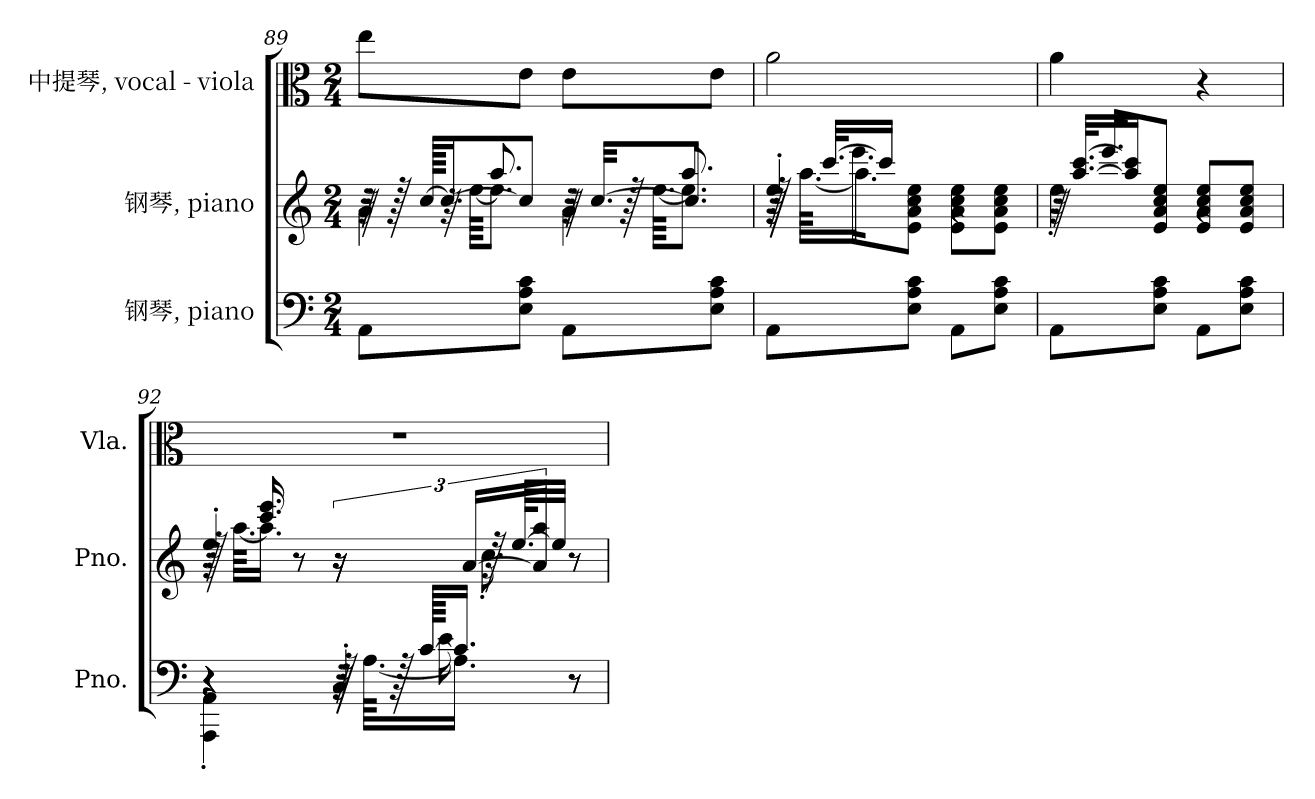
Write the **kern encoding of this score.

**kern	**kern	**kern
*part3	*part2	*part1
*staff3	*staff2	*staff1
*I"钢琴, piano	*I"钢琴, piano	*I"中提琴, vocal - viola
*I'Pno.	*I'Pno.	*I'Vla.
*clefF4	*clefG2	*clefC3
*k[]	*k[]	*k[]
*M2/4	*M2/4	*M2/4
=89	=89	=89
*	*^	*
*	*	*^	*
*	*	*	*^	*
8AA\L	16r	32r	64r	4a\	8ee\L
.	.	.	128r	.	.
.	.	.	[128cc/KKKLL	.	.
.	.	64r	16.cc/J_	.	.
.	.	[64ee\KKKL	.	.	.
.	8.aa/	8.ee\J]	.	.	.
8E\ 8A\ 8c\J	.	.	8cc/J]	.	8e\J
8AA\L	16r	32r	64r	4a\	8e\L
.	.	.	[32.cc/KKL	.	.
.	.	128r	.	.	.
.	.	[64.ee\KKKL	.	.	.
.	8.aa/	8.ee\J]	8.cc/J]	.	.
8E\ 8A\ 8c\J	.	.	.	.	8e\J
=90	=90	=90	=90	=90	=90
8AA\L	64r	128r	4ee'/	32r	2a\
.	.	[64.aa\KKLL	.	.	.
.	[32.ccc/KLL	.	.	.	.
.	.	16.aa\JJ]	.	16.eee\KL	.
.	16ccc/JJ]	.	.	.	.
8E\ 8A\ 8c\J	8r	8r	.	8e\ 8a\ 8cc\ 8ee\J	.
8AA\L	4r	4r	4r	8e\ 8a\ 8cc\ 8ee\L	.
8E\ 8A\ 8c\J	.	.	.	8e\ 8a\ 8cc\ 8ee\J	.
*	*	*	*v	*v	*
!!LO:PB:g=z
=91	=91	=91	=91	=91
8AA\L	64r	4ee'\	32r	4a\
.	[32.aa/ [32.ccc/KLL	.	.	.
.	.	.	16.eee/KL	.
.	16aa/] 16ccc/]JJ	.	.	.
8E\ 8A\ 8c\J	8r	.	8e/ 8a/ 8cc/ 8ee/J	.
8AA\L	4r	4r	8e/ 8a/ 8cc/ 8ee/L	4r
8E\ 8A\ 8c\J	.	.	8e/ 8a/ 8cc/ 8ee/J	.
=92	=92	=92	=92	=92
*^	*	*	*	*
*	*^	*	*	*	*
*	*	*^	*	*	*	*
4r	4r	4r	4AAA\' 4AA\'	32r	128r	4ee'/	2r
.	.	.	.	.	[64.aa\KKLL	.	.
.	.	.	.	16.ccc/ 16.eee/	16.aa\JJ]	.	.
.	.	.	.	8r	8r	.	.
64r	128r	4C'/	32r	24r	16r	16r	.
.	[64.A\KKLL	.	.	.	.	.	.
128r	.	.	.	.	.	.	.
[128c/KKKLL	.	.	.	.	.	.	.
16.c/JJ]	16.A\JJ]	.	16.e\	.	.	.	.
.	.	.	.	[24a/LL	.	.	.
.	.	.	.	.	8.cc'\	128r	.
.	.	.	.	.	.	[64.ee/KLLL	.
.	.	.	.	24a/] 24aa/JJ	.	.	.
.	.	.	.	.	.	32ee/JJJ]	.
8r	8r	.	8r	8r	.	8r	.
*v	*v	*v	*v	*	*	*	*
*	*v	*v	*v	*
=	=	=
*-	*-	*-
